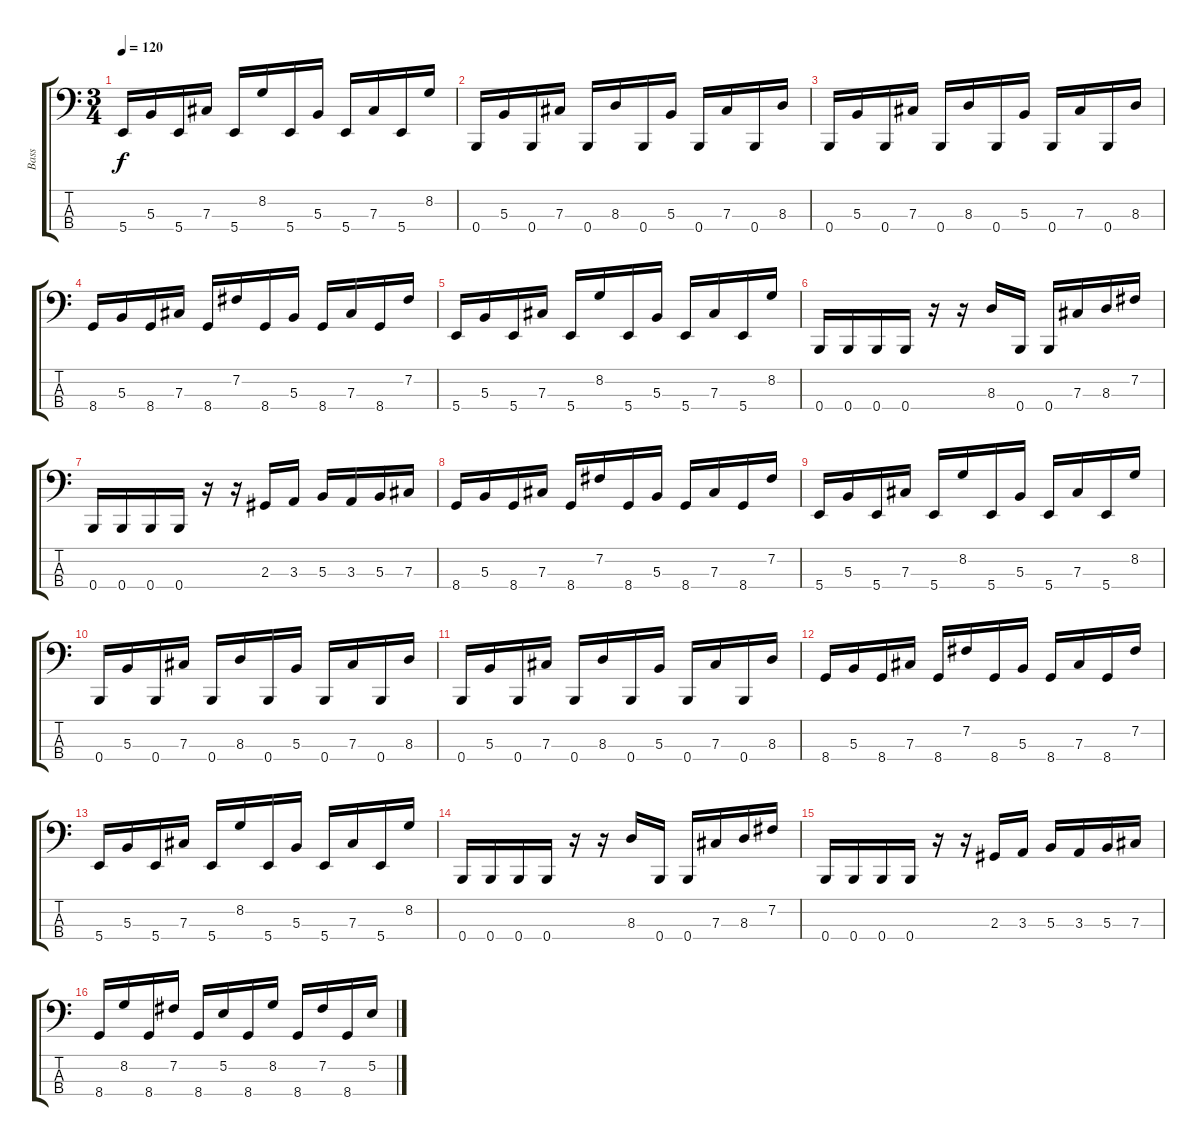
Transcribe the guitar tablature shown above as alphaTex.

\track ("Bass" "Bass") {mute instrument electricbassfinger}
\staff {score tabs}
\tuning (E2 B1 Gb1 B0) {hide}
\ts (3 4)
\tempo 120
\clef f4
\ks c
5.4.16{dy f} 5.3.16 5.4.16 7.3.16 5.4.16 8.2.16 5.4.16 5.3.16 5.4.16 7.3.16 5.4.16 8.2.16 |
0.4.16 5.3.16 0.4.16 7.3.16 0.4.16 8.3.16 0.4.16 5.3.16 0.4.16 7.3.16 0.4.16 8.3.16 |
0.4.16 5.3.16 0.4.16 7.3.16 0.4.16 8.3.16 0.4.16 5.3.16 0.4.16 7.3.16 0.4.16 8.3.16 |
8.4.16 5.3.16 8.4.16 7.3.16 8.4.16 7.2.16 8.4.16 5.3.16 8.4.16 7.3.16 8.4.16 7.2.16 |
5.4.16 5.3.16 5.4.16 7.3.16 5.4.16 8.2.16 5.4.16 5.3.16 5.4.16 7.3.16 5.4.16 8.2.16 |
0.4.16 0.4.16 0.4.16 0.4.16 r.16 r.16 8.3.16 0.4.16 0.4.16 7.3.16 8.3.16 7.2.16 |
0.4.16 0.4.16 0.4.16 0.4.16 r.16 r.16 2.3.16 3.3.16 5.3.16 3.3.16 5.3.16 7.3.16 |
8.4.16 5.3.16 8.4.16 7.3.16 8.4.16 7.2.16 8.4.16 5.3.16 8.4.16 7.3.16 8.4.16 7.2.16 |
5.4.16 5.3.16 5.4.16 7.3.16 5.4.16 8.2.16 5.4.16 5.3.16 5.4.16 7.3.16 5.4.16 8.2.16 |
0.4.16 5.3.16 0.4.16 7.3.16 0.4.16 8.3.16 0.4.16 5.3.16 0.4.16 7.3.16 0.4.16 8.3.16 |
0.4.16 5.3.16 0.4.16 7.3.16 0.4.16 8.3.16 0.4.16 5.3.16 0.4.16 7.3.16 0.4.16 8.3.16 |
8.4.16 5.3.16 8.4.16 7.3.16 8.4.16 7.2.16 8.4.16 5.3.16 8.4.16 7.3.16 8.4.16 7.2.16 |
5.4.16 5.3.16 5.4.16 7.3.16 5.4.16 8.2.16 5.4.16 5.3.16 5.4.16 7.3.16 5.4.16 8.2.16 |
0.4.16 0.4.16 0.4.16 0.4.16 r.16 r.16 8.3.16 0.4.16 0.4.16 7.3.16 8.3.16 7.2.16 |
0.4.16 0.4.16 0.4.16 0.4.16 r.16 r.16 2.3.16 3.3.16 5.3.16 3.3.16 5.3.16 7.3.16 |
8.4.16 8.2.16 8.4.16 7.2.16 8.4.16 5.2.16 8.4.16 8.2.16 8.4.16 7.2.16 8.4.16 5.2.16
